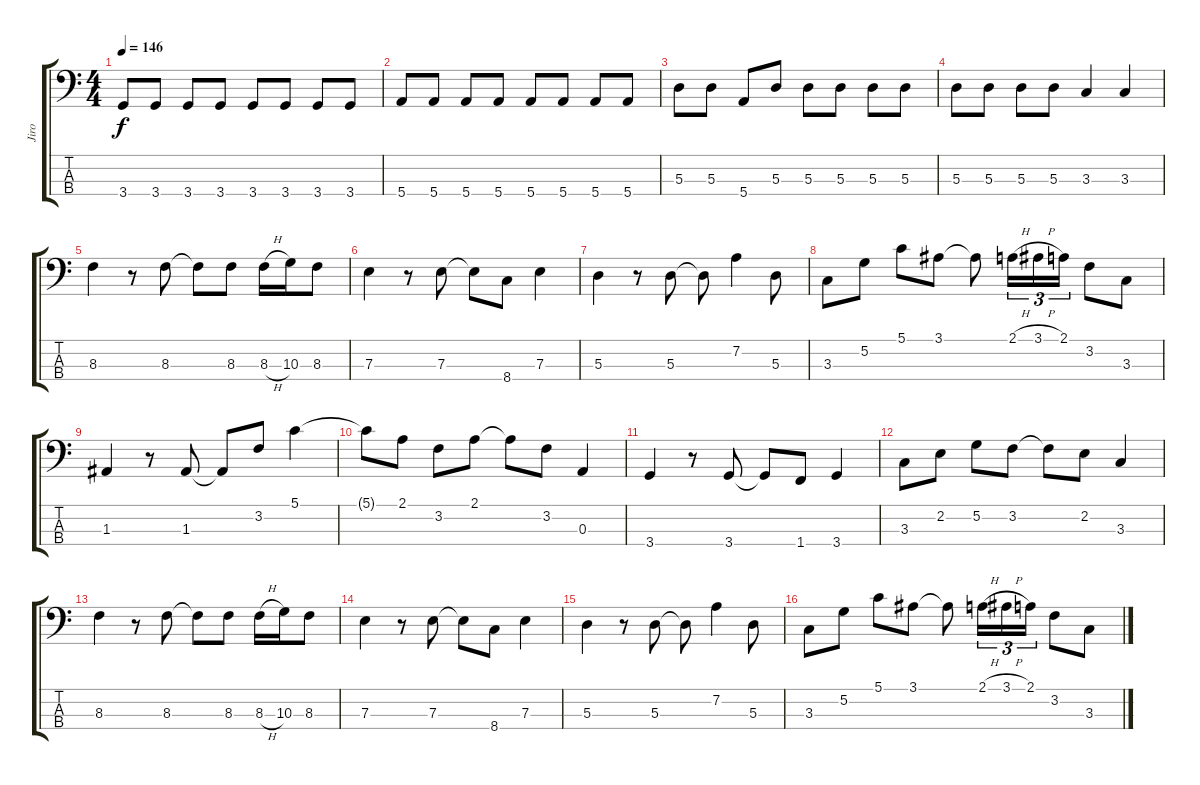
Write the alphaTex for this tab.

\track ("Jiro" "Jiro") {instrument electricbasspick}
\staff {score tabs}
\tuning (G2 D2 A1 E1) {hide}
\ts (4 4)
\tempo 146
\clef f4
\ks c
3.4.8{dy f} 3.4.8 3.4.8 3.4.8 3.4.8 3.4.8 3.4.8 3.4.8 |
5.4.8 5.4.8 5.4.8 5.4.8 5.4.8 5.4.8 5.4.8 5.4.8 |
5.3.8 5.3.8 5.4.8 5.3.8 5.3.8 5.3.8 5.3.8 5.3.8 |
5.3.8 5.3.8 5.3.8 5.3.8 3.3.4 3.3.4 |
8.3.4 r.8 8.3.8 8.3{t}.8 8.3.8 8.3{h}.16 10.3.16 8.3.8 |
7.3.4 r.8 7.3.8 7.3{t}.8 8.4.8 7.3.4 |
5.3.4 r.8 5.3.8 5.3{t}.8 7.2.4 5.3.8 |
3.3.8 5.2.8 5.1.8 3.1.8 3.1{t}.8 2.1{h}.16{tu (3 2)} 3.1{h}.16{tu (3 2)} 2.1.16{tu (3 2)} 3.2.8 3.3.8 |
1.3.4 r.8 1.3.8 1.3{t}.8 3.2.8 5.1.4 |
5.1{t}.8 2.1.8 3.2.8 2.1.8 2.1{t}.8 3.2.8 0.3.4 |
3.4.4 r.8 3.4.8 3.4{t}.8 1.4.8 3.4.4 |
3.3.8 2.2.8 5.2.8 3.2.8 3.2{t}.8 2.2.8 3.3.4 |
8.3.4 r.8 8.3.8 8.3{t}.8 8.3.8 8.3{h}.16 10.3.16 8.3.8 |
7.3.4 r.8 7.3.8 7.3{t}.8 8.4.8 7.3.4 |
5.3.4 r.8 5.3.8 5.3{t}.8 7.2.4 5.3.8 |
3.3.8 5.2.8 5.1.8 3.1.8 3.1{t}.8 2.1{h}.16{tu (3 2)} 3.1{h}.16{tu (3 2)} 2.1.16{tu (3 2)} 3.2.8 3.3.8
